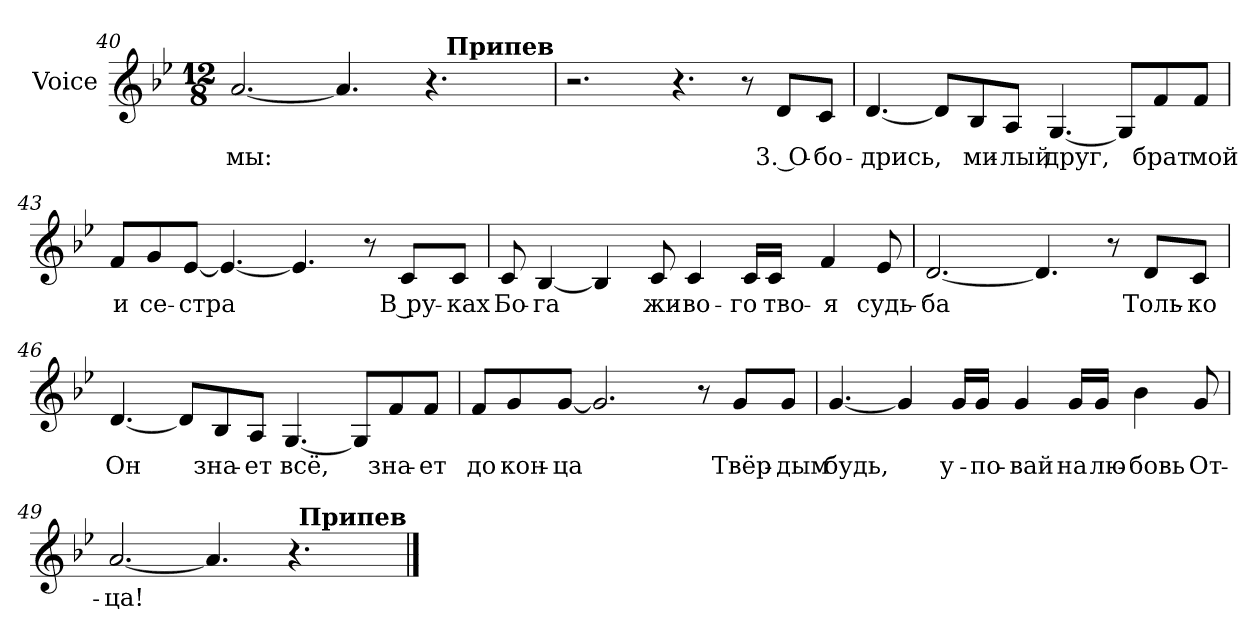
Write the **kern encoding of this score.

**kern	**text
*part1	*part1
*staff1	*staff1
*I"Voice	*
*I'Voice	*
*clefG2	*
*k[b-e-]	*
*g:	*
*M12/8	*
=40	=40
!	!LO:LY:b:color=#000000
*^	*
[<2.ai/	1ryy	мы:
4.ai/]	.	.
.	4ryy	.
4.r	.	.
.	8ryy	.
.	16ryy	.
.	32ryy	.
.	64ryy	.
.	128...ryy	.
!	!LO:TX:a:B:rj:t=Припев	!
.	1024ryy	.
*v	*v	*
=41	=41
2.r	.
4.r	.
8r	.
!	!LO:LY:b:color=#000000
8di/L	3. О-
!	!LO:LY:b:color=#000000
8ci/J	-бо-
=42	=42
!	!LO:LY:b:color=#000000
[<4.di/	-дрись,
8di/L]	.
!	!LO:LY:b:color=#000000
8B-i/	ми-
!	!LO:LY:b:color=#000000
8Ai/J	-лый
!	!LO:LY:b:color=#000000
[<4.Gi/	друг,
8Gi/L]	.
!	!LO:LY:b:color=#000000
8fi/	брат
!	!LO:LY:b:color=#000000
8fi/J	мой
!!LO:LB:g=z
=43	=43
!	!LO:LY:b:color=#000000
8fi/L	и
!	!LO:LY:b:color=#000000
8gi/	се-
!	!LO:LY:b:color=#000000
[<8e-i/J	-стра
4.e-i/_<	.
4.e-i/]	.
8r	.
!	!LO:LY:b:color=#000000
8ci/L	В ру-
!	!LO:LY:b:color=#000000
8ci/J	-ках
=44	=44
!	!LO:LY:b:color=#000000
8ci/	Бо-
!	!LO:LY:b:color=#000000
[<4B-i/	-га
4B-i/]	.
!	!LO:LY:b:color=#000000
8ci/	жи-
!	!LO:LY:b:color=#000000
4ci/	-во-
!	!LO:LY:b:color=#000000
16ci/LL	-го
!	!LO:LY:b:color=#000000
16ci/JJ	тво-
!	!LO:LY:b:color=#000000
4fi/	-я
!	!LO:LY:b:color=#000000
8e-i/	судь-
=45	=45
!	!LO:LY:b:color=#000000
[<2.di/	-ба
4.di/]	.
8r	.
!	!LO:LY:b:color=#000000
8di/L	Толь-
!	!LO:LY:b:color=#000000
8ci/J	-ко
!!LO:LB:g=z
=46	=46
!	!LO:LY:b:color=#000000
[<4.di/	Он
8di/L]	.
!	!LO:LY:b:color=#000000
8B-i/	зна-
!	!LO:LY:b:color=#000000
8Ai/J	-ет
!	!LO:LY:b:color=#000000
[<4.Gi/	всё,
8Gi/L]	.
!	!LO:LY:b:color=#000000
8fi/	зна-
!	!LO:LY:b:color=#000000
8fi/J	-ет
=47	=47
!	!LO:LY:b:color=#000000
8fi/L	до
!	!LO:LY:b:color=#000000
8gi/	кон-
!	!LO:LY:b:color=#000000
[<8gi/J	-ца
2.gi/]	.
8r	.
!	!LO:LY:b:color=#000000
8gi/L	Твёр-
!	!LO:LY:b:color=#000000
8gi/J	-дым
=48	=48
!	!LO:LY:b:color=#000000
[<4.gi/	будь,
4gi/]	.
!	!LO:LY:b:color=#000000
16gi/LL	у-
!	!LO:LY:b:color=#000000
16gi/JJ	-по-
!	!LO:LY:b:color=#000000
4gi/	-вай
!	!LO:LY:b:color=#000000
16gi/LL	на
!	!LO:LY:b:color=#000000
16gi/JJ	лю-
!	!LO:LY:b:color=#000000
4b-i\	-бовь
!	!LO:LY:b:color=#000000
8gi/	От-
=49	=49
!	!LO:LY:b:color=#000000
*^	*
[<2.ai/	1ryy	-ца!
4.ai/]	.	.
.	4ryy	.
4.r	.	.
.	8ryy	.
.	16ryy	.
.	32ryy	.
.	64ryy	.
.	128...ryy	.
!	!LO:TX:a:B:rj:t=Припев	!
.	1024ryy	.
*v	*v	*
==	==
*-	*-
